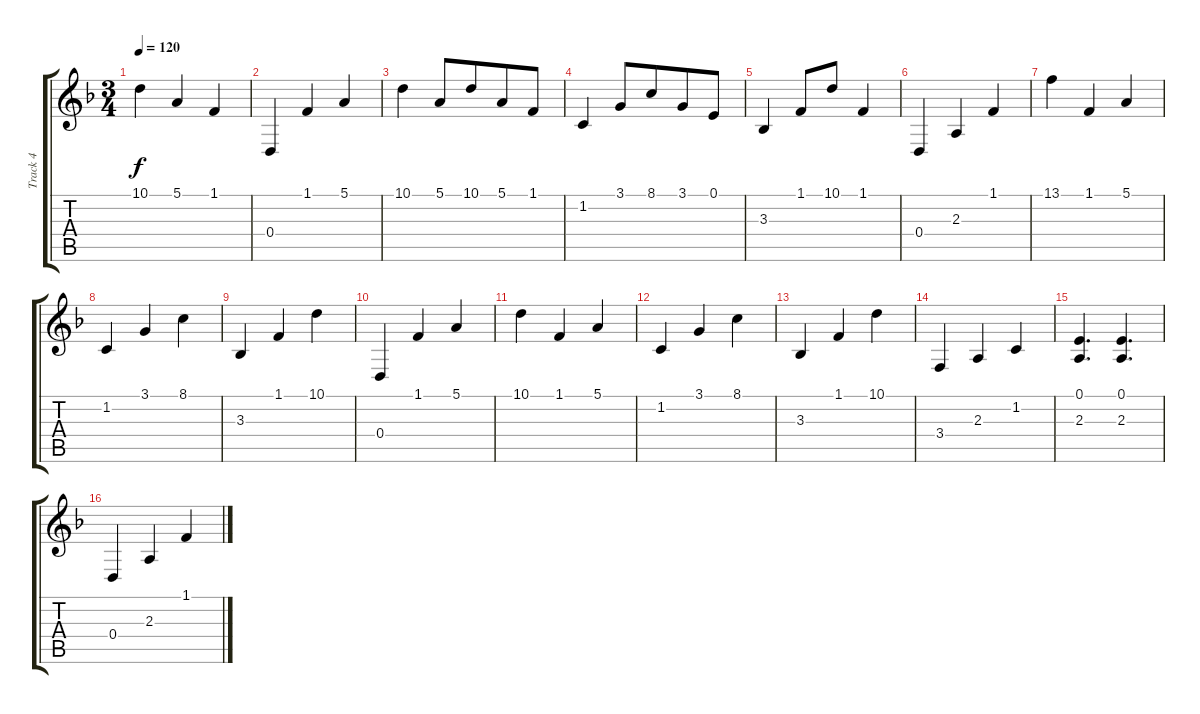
\track ("Track 4" "Track 4") {instrument pizzicatostrings}
\staff {score tabs}
\tuning (E4 B3 G3 D3 A2 E2) {hide}
\ts (3 4)
\tempo 120
\clef g2
\ks dminor
10.1.4{dy f} 5.1.4 1.1.4 |
0.4.4 1.1.4 5.1.4 |
10.1.4 5.1.8 10.1.8{beam merge} 5.1.8 1.1.8 |
1.2.4 3.1.8 8.1.8{beam merge} 3.1.8 0.1.8 |
3.3.4 1.1.8 10.1.8 1.1.4 |
0.4.4 2.3.4 1.1.4 |
13.1.4 1.1.4 5.1.4 |
1.2.4 3.1.4 8.1.4 |
3.3.4 1.1.4 10.1.4 |
0.4.4 1.1.4 5.1.4 |
10.1.4 1.1.4 5.1.4 |
1.2.4 3.1.4 8.1.4 |
3.3.4 1.1.4 10.1.4 |
3.4.4 2.3.4 1.2.4 |
(0.1 2.3).4{d} (0.1 2.3).4{d} |
0.4.4 2.3.4 1.1.4
